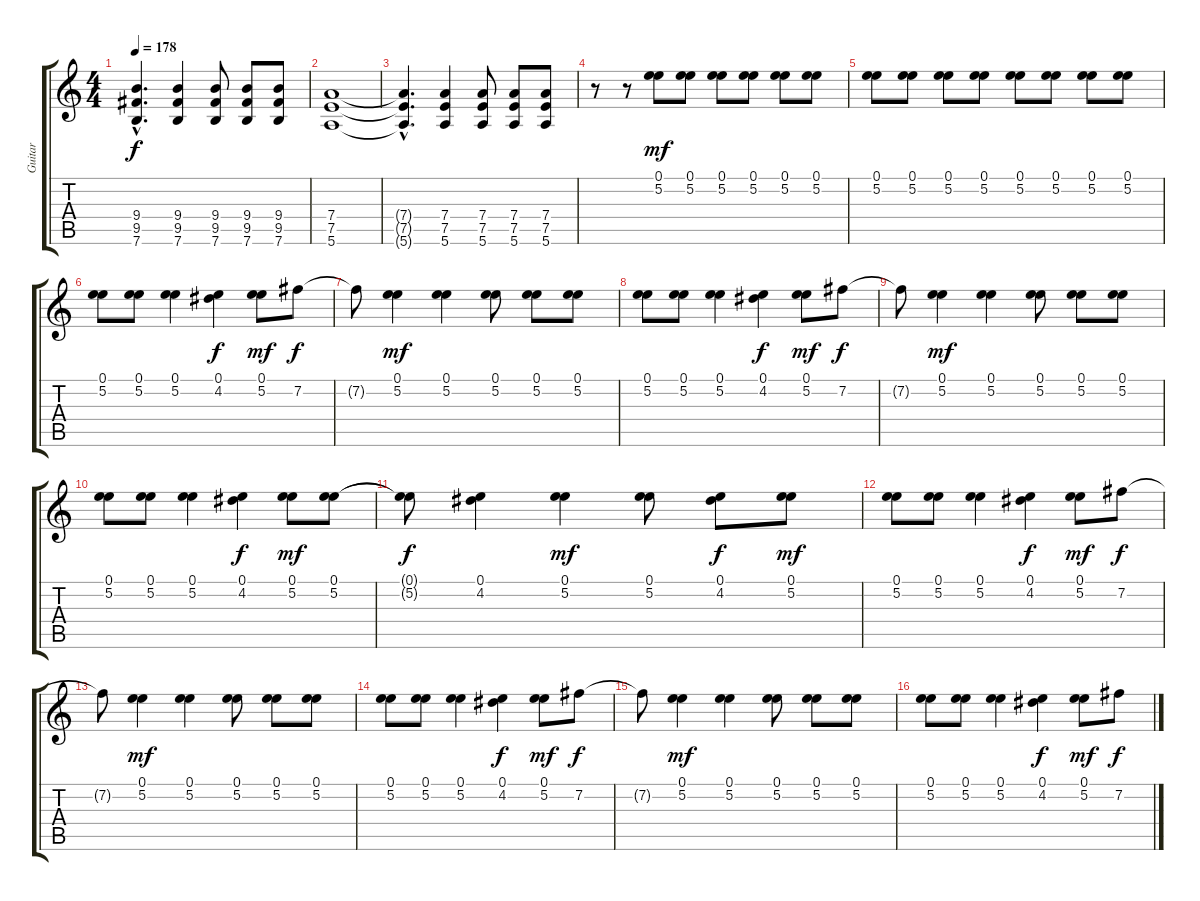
\track ("Guitar" "Guitar") {instrument overdrivenguitar}
\staff {score tabs}
\tuning (E4 B3 G3 D3 A2 E2) {hide}
\ts (4 4)
\tempo 178
\clef g2
\ks c
(9.4{hac t} 9.5{hac t} 7.6{hac t}).4{d dy f} (9.4 9.5 7.6).4 (9.4 9.5 7.6).8 (9.4 9.5 7.6).8 (9.4 9.5 7.6).8 |
(7.4 7.5 5.6).1 |
(7.4{hac t} 7.5{hac t} 5.6{hac t}).4{d} (7.4 7.5 5.6).4 (7.4 7.5 5.6).8 (7.4 7.5 5.6).8 (7.4 7.5 5.6).8 |
r.8 r.8 (0.1 5.2).8{dy mf} (0.1 5.2).8 (0.1 5.2).8 (0.1 5.2).8 (0.1 5.2).8 (0.1 5.2).8 |
(0.1 5.2).8 (0.1 5.2).8 (0.1 5.2).8 (0.1 5.2).8 (0.1 5.2).8 (0.1 5.2).8 (0.1 5.2).8 (0.1 5.2).8 |
(0.1 5.2).8 (0.1 5.2).8 (0.1 5.2).4 (0.1 4.2).4{dy f} (0.1 5.2).8{dy mf} 7.2.8{dy f} |
7.2{t}.8 (0.1 5.2).4{dy mf} (0.1 5.2).4 (0.1 5.2).8 (0.1 5.2).8 (0.1 5.2).8 |
(0.1 5.2).8 (0.1 5.2).8 (0.1 5.2).4 (0.1 4.2).4{dy f} (0.1 5.2).8{dy mf} 7.2.8{dy f} |
7.2{t}.8 (0.1 5.2).4{dy mf} (0.1 5.2).4 (0.1 5.2).8 (0.1 5.2).8 (0.1 5.2).8 |
(0.1 5.2).8 (0.1 5.2).8 (0.1 5.2).4 (0.1 4.2).4{dy f} (0.1 5.2).8{dy mf} (0.1 5.2).8 |
(0.1{t} 5.2{t}).8{dy f} (0.1 4.2).4 (0.1 5.2).4{dy mf} (0.1 5.2).8 (0.1 4.2).8{dy f} (0.1 5.2).8{dy mf} |
(0.1 5.2).8 (0.1 5.2).8 (0.1 5.2).4 (0.1 4.2).4{dy f} (0.1 5.2).8{dy mf} 7.2.8{dy f} |
7.2{t}.8 (0.1 5.2).4{dy mf} (0.1 5.2).4 (0.1 5.2).8 (0.1 5.2).8 (0.1 5.2).8 |
(0.1 5.2).8 (0.1 5.2).8 (0.1 5.2).4 (0.1 4.2).4{dy f} (0.1 5.2).8{dy mf} 7.2.8{dy f} |
7.2{t}.8 (0.1 5.2).4{dy mf} (0.1 5.2).4 (0.1 5.2).8 (0.1 5.2).8 (0.1 5.2).8 |
(0.1 5.2).8 (0.1 5.2).8 (0.1 5.2).4 (0.1 4.2).4{dy f} (0.1 5.2).8{dy mf} 7.2.8{dy f}
